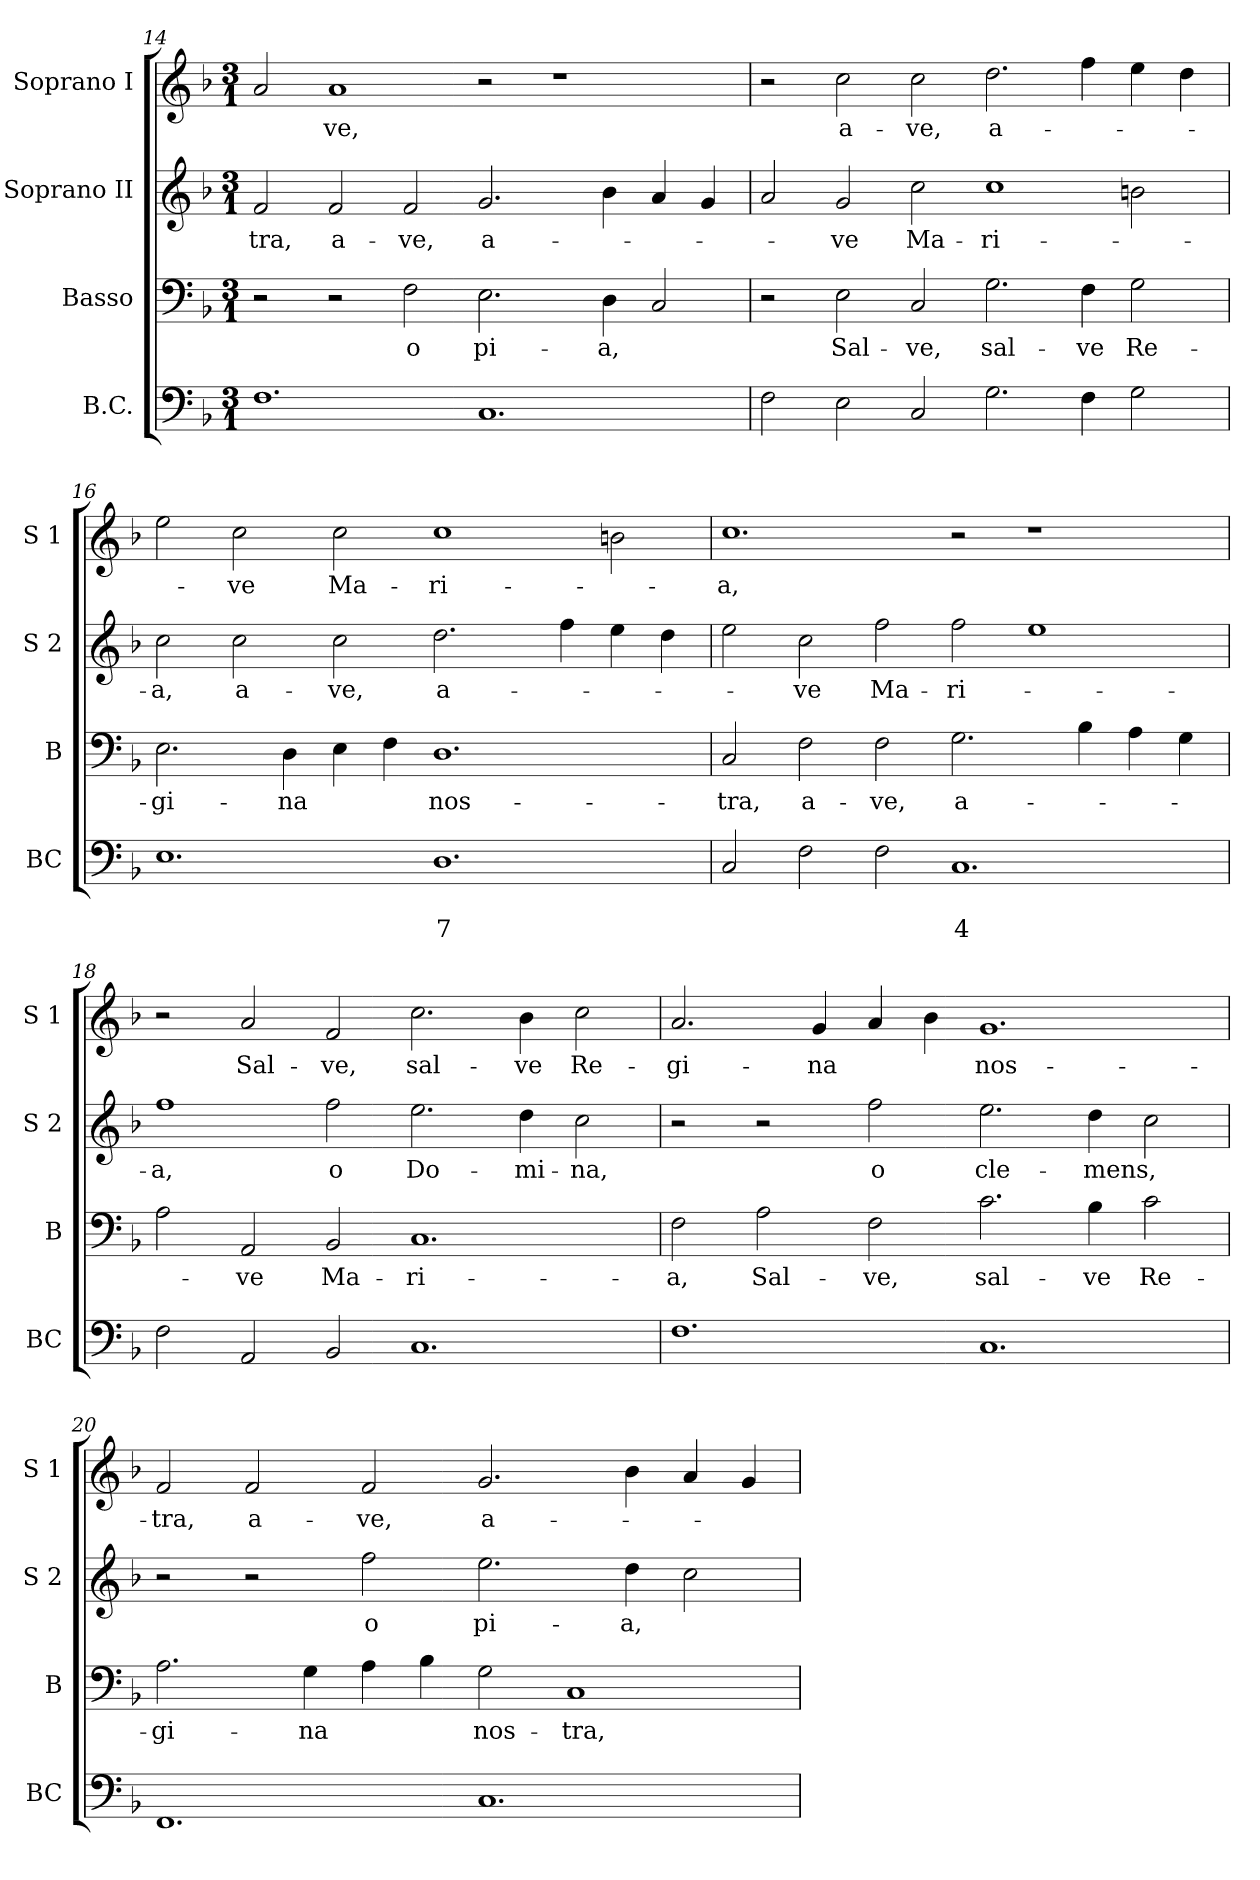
**kern	**text	**text	**kern	**text	**kern	**text	**kern	**text
*part4	*part4	*part4	*part3	*part3	*part2	*part2	*part1	*part1
*staff4	*staff4	*staff4	*staff3	*staff3	*staff2	*staff2	*staff1	*staff1
*I"B.C.	*	*	*I"Basso	*	*I"Soprano II	*	*I"Soprano I	*
*I'BC	*	*	*I'B	*	*I'S 2	*	*I'S 1	*
*clefF4	*	*	*clefF4	*	*clefG2	*	*clefG2	*
*k[b-]	*	*	*k[b-]	*	*k[b-]	*	*k[b-]	*
*F:	*	*	*F:	*	*F:	*	*F:	*
*M3/1	*	*	*M3/1	*	*M3/1	*	*M3/1	*
=14	=14	=14	=14	=14	=14	=14	=14	=14
!	!	!	!	!	!	!LO:LY:b	!	!
1.F	.	.	2r	.	2f/	-tra,	2a/	.
!	!	!	!	!	!	!LO:LY:b	!	!LO:LY:b
.	.	.	2r	.	2f/	a-	1a	-ve,
!	!	!	!	!LO:LY:b	!	!LO:LY:b	!	!
.	.	.	2F\	o	2f/	-ve,	.	.
!	!	!	!	!LO:LY:b	!	!LO:LY:b	!	!
1.C	.	.	2.E\	pi-	2.g/	a-	2r	.
.	.	.	.	.	.	.	1r	.
!	!	!	!	!LO:LY:b	!	!	!	!
.	.	.	4D\	-a,	4b-\	.	.	.
.	.	.	2C/	.	4a/	.	.	.
.	.	.	.	.	4g/	.	.	.
=15	=15	=15	=15	=15	=15	=15	=15	=15
2F\	.	.	2r	.	2a/	.	2r	.
!	!	!	!	!LO:LY:b	!	!LO:LY:b	!	!LO:LY:b
2E\	.	.	2E\	Sal-	2g/	-ve	2cc\	a-
!	!	!	!	!LO:LY:b	!	!LO:LY:b	!	!LO:LY:b
2C/	.	.	2C/	-ve,	2cc\	Ma-	2cc\	-ve,
!	!	!	!	!LO:LY:b	!	!LO:LY:b	!	!LO:LY:b
2.G\	.	.	2.G\	sal-	1cc	-ri-	2.dd\	a-
!	!	!	!	!LO:LY:b	!	!	!	!
4F\	.	.	4F\	-ve	.	.	4ff\	.
!	!	!	!	!LO:LY:b	!	!	!	!
2G\	.	.	2G\	Re-	2bn\	.	4ee\	.
.	.	.	.	.	.	.	4dd\	.
!!LO:LB:g=z
=16	=16	=16	=16	=16	=16	=16	=16	=16
*^	*	*	*	*	*	*	*	*
!	!	!	!	!	!LO:LY:b	!	!LO:LY:b	!	!
1.E	1ryy	.	.	2.E\	-gi-	2cc\	-a,	2ee\	.
!	!	!	!	!	!	!	!LO:LY:b	!	!LO:LY:b
.	.	.	.	.	.	2cc\	a-	2cc\	-ve
!	!	!	!	!	!LO:LY:b	!	!	!	!
.	.	.	.	4D\	-na	.	.	.	.
!	!	!	!	!	!	!	!LO:LY:b	!	!LO:LY:b
.	2ryy	.	.	4E\	.	2cc\	-ve,	2cc\	Ma-
.	.	.	.	4F\	.	.	.	.	.
!	!	!	!LO:LY:b	!	!LO:LY:b	!	!LO:LY:b	!	!LO:LY:b
1.D	2ryy	.	7	1.D	nos-	2.dd\	a-	1cc	-ri-
.	4ryy	.	.	.	.	.	.	.	.
!	!	!	!LO:LY:b	!	!	!	!	!	!
.	4ryy	.	6	.	.	4ff\	.	.	.
.	2ryy	.	.	.	.	4ee\	.	2bn\	.
.	.	.	.	.	.	4dd\	.	.	.
=17	=17	=17	=17	=17	=17	=17	=17	=17	=17
!	!	!	!	!	!LO:LY:b	!	!	!	!LO:LY:b
2C/	2ryy	.	.	2C/	-tra,	2ee\	.	1.cc	-a,
!	!	!	!	!	!LO:LY:b	!	!LO:LY:b	!	!
2F\	2ryy	.	.	2F\	a-	2cc\	-ve	.	.
!	!	!	!	!	!LO:LY:b	!	!LO:LY:b	!	!
2F\	2ryy	.	.	2F\	-ve,	2ff\	Ma-	.	.
!	!	!	!LO:LY:b	!	!LO:LY:b	!	!LO:LY:b	!	!
1.C	2ryy	.	4	2.G\	a-	2ff\	-ri-	2r	.
.	4ryy	.	.	.	.	1ee	.	1r	.
!	!	!	!LO:LY:b	!	!	!	!	!	!
.	4ryy	.	3	4B-\	.	.	.	.	.
.	2ryy	.	.	4A\	.	.	.	.	.
.	.	.	.	4G\	.	.	.	.	.
*v	*v	*	*	*	*	*	*	*	*
=18	=18	=18	=18	=18	=18	=18	=18	=18
!	!	!	!	!	!	!LO:LY:b	!	!
2F\	.	.	2A\	.	1ff	-a,	2r	.
!	!	!	!	!LO:LY:b	!	!	!	!LO:LY:b
2AA/	.	.	2AA/	-ve	.	.	2a/	Sal-
!	!	!	!	!LO:LY:b	!	!LO:LY:b	!	!LO:LY:b
2BB-/	.	.	2BB-/	Ma-	2ff\	o	2f/	-ve,
!	!	!	!	!LO:LY:b	!	!LO:LY:b	!	!LO:LY:b
1.C	.	.	1.C	-ri-	2.ee\	Do-	2.cc\	sal-
!	!	!	!	!	!	!LO:LY:b	!	!LO:LY:b
.	.	.	.	.	4dd\	-mi-	4b-\	-ve
!	!	!	!	!	!	!LO:LY:b	!	!LO:LY:b
.	.	.	.	.	2cc\	-na,	2cc\	Re-
=19	=19	=19	=19	=19	=19	=19	=19	=19
!	!	!	!	!LO:LY:b	!	!	!	!LO:LY:b
1.F	.	.	2F\	-a,	2r	.	2.a/	-gi-
!	!	!	!	!LO:LY:b	!	!	!	!
.	.	.	2A\	Sal-	2r	.	.	.
!	!	!	!	!	!	!	!	!LO:LY:b
.	.	.	.	.	.	.	4g/	-na
!	!	!	!	!LO:LY:b	!	!LO:LY:b	!	!
.	.	.	2F\	-ve,	2ff\	o	4a/	.
.	.	.	.	.	.	.	4b-\	.
!	!	!	!	!LO:LY:b	!	!LO:LY:b	!	!LO:LY:b
1.C	.	.	2.c\	sal-	2.ee\	cle-	1.g	nos-
!	!	!	!	!LO:LY:b	!	!LO:LY:b	!	!
.	.	.	4B-\	-ve	4dd\	-mens,	.	.
!	!	!	!	!LO:LY:b	!	!	!	!
.	.	.	2c\	Re-	2cc\	.	.	.
!!LO:PB:g=z
=20	=20	=20	=20	=20	=20	=20	=20	=20
!	!	!	!	!LO:LY:b	!	!	!	!LO:LY:b
1.FF	.	.	2.A\	-gi-	2r	.	2f/	-tra,
!	!	!	!	!	!	!	!	!LO:LY:b
.	.	.	.	.	2r	.	2f/	a-
!	!	!	!	!LO:LY:b	!	!	!	!
.	.	.	4G\	-na	.	.	.	.
!	!	!	!	!	!	!LO:LY:b	!	!LO:LY:b
.	.	.	4A\	.	2ff\	o	2f/	-ve,
.	.	.	4B-\	.	.	.	.	.
!	!	!	!	!LO:LY:b	!	!LO:LY:b	!	!LO:LY:b
1.C	.	.	2G\	nos-	2.ee\	pi-	2.g/	a-
!	!	!	!	!LO:LY:b	!	!	!	!
.	.	.	1C	-tra,	.	.	.	.
!	!	!	!	!	!	!LO:LY:b	!	!
.	.	.	.	.	4dd\	-a,	4b-\	.
.	.	.	.	.	2cc\	.	4a/	.
.	.	.	.	.	.	.	4g/	.
=	=	=	=	=	=	=	=	=
*-	*-	*-	*-	*-	*-	*-	*-	*-
